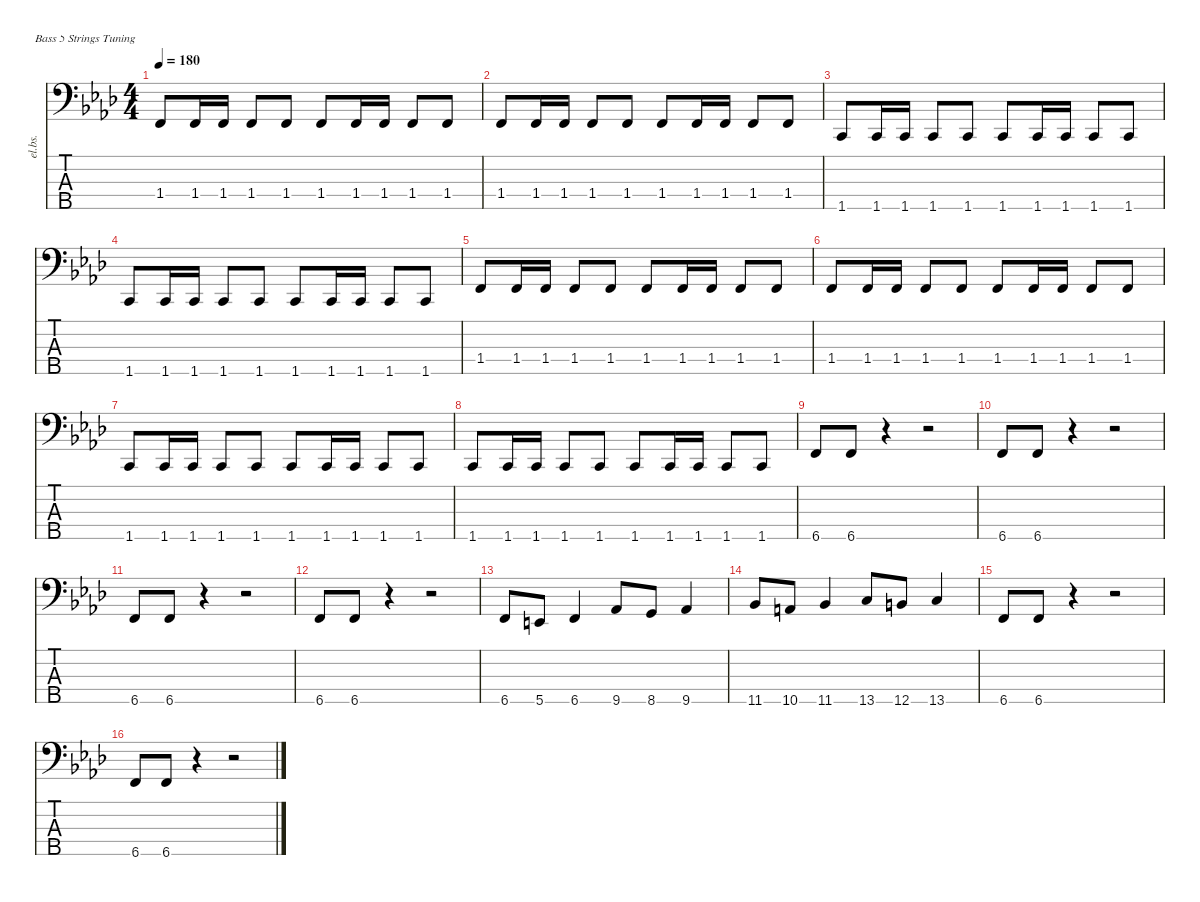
\defaultSystemsLayout 4
\hideDynamics
\bracketExtendMode nobrackets
\track ("Bass" "el.bs.") {mute instrument electricbasspick}
\staff {score tabs}
\tuning (G2 D2 A1 E1 B0)
\ts (4 4)
\beaming (8 2 2 2 2)
\tempo 180
\clef f4
\ks fminor
1.4{acc forcenatural}.8{dy f instrument electricbasspick} 1.4{acc forcenatural}.16 1.4{acc forcenatural}.16 1.4{acc forcenatural}.8 1.4{acc forcenatural}.8 1.4{acc forcenatural}.8 1.4{acc forcenatural}.16 1.4{acc forcenatural}.16 1.4{acc forcenatural}.8 1.4{acc forcenatural}.8 |
1.4{acc forcenatural}.8 1.4{acc forcenatural}.16 1.4{acc forcenatural}.16 1.4{acc forcenatural}.8 1.4{acc forcenatural}.8 1.4{acc forcenatural}.8 1.4{acc forcenatural}.16 1.4{acc forcenatural}.16 1.4{acc forcenatural}.8 1.4{acc forcenatural}.8 |
1.5{acc forcenatural}.8 1.5{acc forcenatural}.16 1.5{acc forcenatural}.16 1.5{acc forcenatural}.8 1.5{acc forcenatural}.8 1.5{acc forcenatural}.8 1.5{acc forcenatural}.16 1.5{acc forcenatural}.16 1.5{acc forcenatural}.8 1.5{acc forcenatural}.8 |
1.5{acc forcenatural}.8 1.5{acc forcenatural}.16 1.5{acc forcenatural}.16 1.5{acc forcenatural}.8 1.5{acc forcenatural}.8 1.5{acc forcenatural}.8 1.5{acc forcenatural}.16 1.5{acc forcenatural}.16 1.5{acc forcenatural}.8 1.5{acc forcenatural}.8 |
1.4{acc forcenatural}.8 1.4{acc forcenatural}.16 1.4{acc forcenatural}.16 1.4{acc forcenatural}.8 1.4{acc forcenatural}.8 1.4{acc forcenatural}.8 1.4{acc forcenatural}.16 1.4{acc forcenatural}.16 1.4{acc forcenatural}.8 1.4{acc forcenatural}.8 |
1.4{acc forcenatural}.8 1.4{acc forcenatural}.16 1.4{acc forcenatural}.16 1.4{acc forcenatural}.8 1.4{acc forcenatural}.8 1.4{acc forcenatural}.8 1.4{acc forcenatural}.16 1.4{acc forcenatural}.16 1.4{acc forcenatural}.8 1.4{acc forcenatural}.8 |
1.5{acc forcenatural}.8 1.5{acc forcenatural}.16 1.5{acc forcenatural}.16 1.5{acc forcenatural}.8 1.5{acc forcenatural}.8 1.5{acc forcenatural}.8 1.5{acc forcenatural}.16 1.5{acc forcenatural}.16 1.5{acc forcenatural}.8 1.5{acc forcenatural}.8 |
1.5{acc forcenatural}.8 1.5{acc forcenatural}.16 1.5{acc forcenatural}.16 1.5{acc forcenatural}.8 1.5{acc forcenatural}.8 1.5{acc forcenatural}.8 1.5{acc forcenatural}.16 1.5{acc forcenatural}.16 1.5{acc forcenatural}.8 1.5{acc forcenatural}.8 |
6.5{acc forcenatural}.8 6.5{acc forcenatural}.8 r.4 r.2 |
6.5{acc forcenatural}.8 6.5{acc forcenatural}.8 r.4 r.2 |
6.5{acc forcenatural}.8 6.5{acc forcenatural}.8 r.4 r.2 |
6.5{acc forcenatural}.8 6.5{acc forcenatural}.8 r.4 r.2 |
6.5{acc forcenatural}.8 5.5{acc forcenatural}.8 6.5{acc forcenatural}.4 9.5{acc b}.8 8.5{acc forcenatural}.8 9.5{acc b}.4 |
11.5{acc b}.8 10.5{acc forcenatural}.8 11.5{acc b}.4 13.5{acc forcenatural}.8 12.5{acc forcenatural}.8 13.5{acc forcenatural}.4 |
6.5{acc forcenatural}.8 6.5{acc forcenatural}.8 r.4 r.2 |
6.5{acc forcenatural}.8 6.5{acc forcenatural}.8 r.4 r.2
